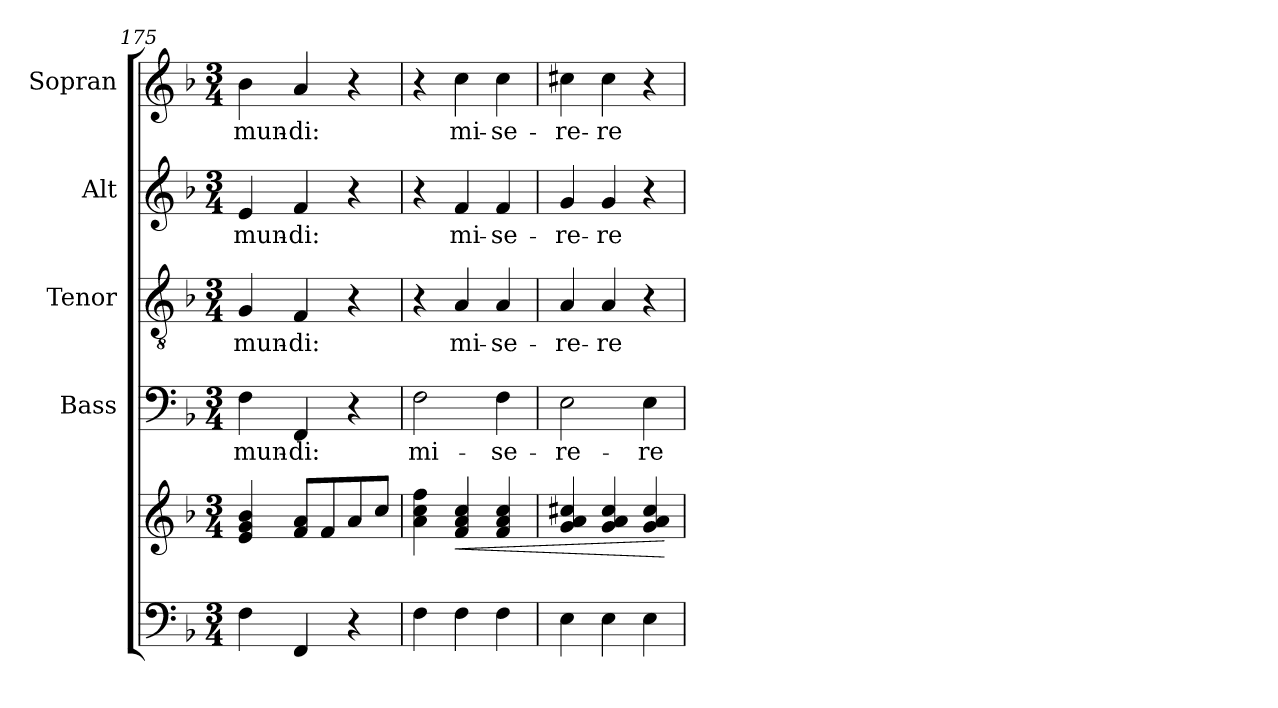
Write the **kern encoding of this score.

**kern	**kern	**dynam	**kern	**text	**kern	**text	**kern	**text	**kern	**text
*part5	*part5	*part5	*part4	*part4	*part3	*part3	*part2	*part2	*part1	*part1
*staff6	*staff5	*staff5/6	*staff4	*staff4	*staff3	*staff3	*staff2	*staff2	*staff1	*staff1
*	*	*	*I"Bass	*	*I"Tenor	*	*I"Alt	*	*I"Sopran	*
*	*	*	*I'B.	*	*I'T.	*	*I'A.	*	*I'S.	*
!!LO:PB:g=z
*clefF4	*clefG2	*	*clefF4	*	*clefGv2	*	*clefG2	*	*clefG2	*
*k[b-]	*k[b-]	*	*k[b-]	*	*k[b-]	*	*k[b-]	*	*k[b-]	*
*F:	*F:	*	*F:	*	*F:	*	*F:	*	*F:	*
*M3/4	*M3/4	*	*M3/4	*	*M3/4	*	*M3/4	*	*M3/4	*
=175	=175	=175	=175	=175	=175	=175	=175	=175	=175	=175
!	!	!	!	!LO:LY:b	!	!LO:LY:b	!	!LO:LY:b	!	!LO:LY:b
4F\	4e/ 4g/ 4b-/	.	4F\	mun-	4G/	mun-	4e/	mun-	4b-\	mun-
!	!	!	!	!LO:LY:b	!	!LO:LY:b	!	!LO:LY:b	!	!LO:LY:b
4FF/	8f/ 8a/L	.	4FF/	-di:	4F/	-di:	4f/	-di:	4a/	-di:
.	8f/	.	.	.	.	.	.	.	.	.
4r	8a/	.	4r	.	4r	.	4r	.	4r	.
.	8cc/J	.	.	.	.	.	.	.	.	.
=176	=176	=176	=176	=176	=176	=176	=176	=176	=176	=176
!	!	!	!	!LO:LY:b	!	!	!	!	!	!
4F\	4a\ 4cc\ 4ff\	.	2F\	mi-	4r	.	4r	.	4r	.
!	!	!LO:HP:b	!	!	!	!LO:LY:b	!	!LO:LY:b	!	!LO:LY:b
4F\	4f/ 4a/ 4cc/	<	.	.	4A/	mi-	4f/	mi-	4cc\	mi-
!	!	!	!	!LO:LY:b	!	!LO:LY:b	!	!LO:LY:b	!	!LO:LY:b
4F\	4f/ 4a/ 4cc/	.	4F\	-se-	4A/	-se-	4f/	-se-	4cc\	-se-
=177	=177	=177	=177	=177	=177	=177	=177	=177	=177	=177
!	!	!	!	!LO:LY:b	!	!LO:LY:b	!	!LO:LY:b	!	!LO:LY:b
4E\	4g/ 4a/ 4cc#X/	.	2E\	-re-	4A/	-re-	4g/	-re-	4cc#X\	-re-
!	!	!	!	!	!	!LO:LY:b	!	!LO:LY:b	!	!LO:LY:b
4E\	4g/ 4a/ 4cc#/	.	.	.	4A/	-re	4g/	-re	4cc#\	-re
!	!	!	!	!LO:LY:b	!	!	!	!	!	!
4E\	4g/ 4a/ 4cc#/	.	4E\	-re	4r	.	4r	.	4r	.
.	.	[	.	.	.	.	.	.	.	.
=	=	=	=	=	=	=	=	=	=	=
*-	*-	*-	*-	*-	*-	*-	*-	*-	*-	*-
